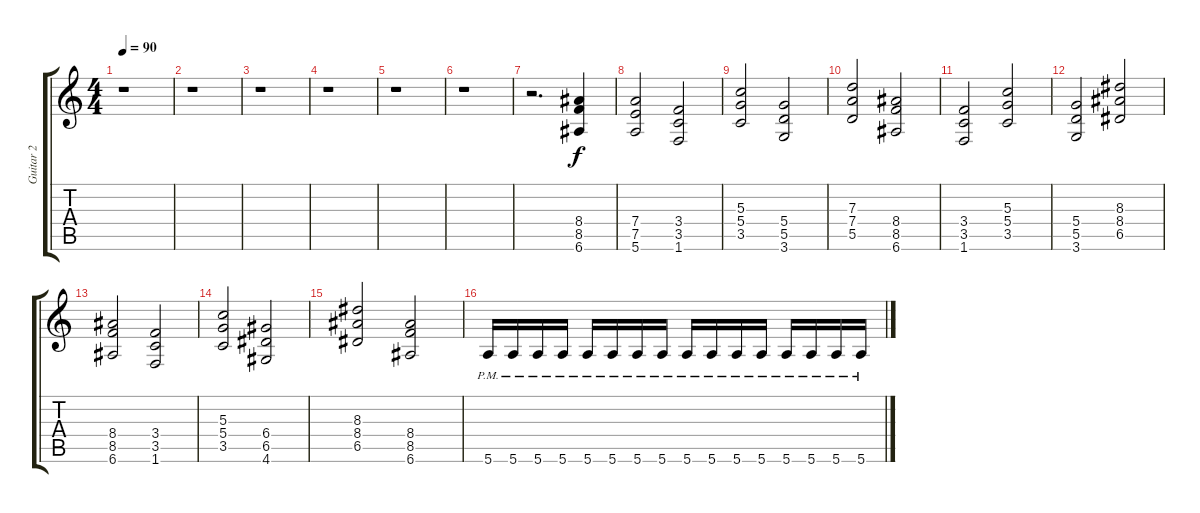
\track ("Guitar 2" "Guitar 2") {instrument overdrivenguitar}
\staff {score tabs}
\tuning (E4 B3 G3 D3 A2 E2) {hide}
\ts (4 4)
\tempo 90
\clef g2
\ks c
r.1{dy f} |
r.1 |
r.1 |
r.1 |
r.1 |
r.1 |
r.2{d} (8.4 8.5 6.6).4 |
(7.4 7.5 5.6).2 (3.4 3.5 1.6).2 |
(5.3 5.4 3.5).2 (5.4 5.5 3.6).2 |
(7.3 7.4 5.5).2 (8.4 8.5 6.6).2 |
(3.4 3.5 1.6).2 (5.3 5.4 3.5).2 |
(5.4 5.5 3.6).2 (8.3 8.4 6.5).2 |
(8.4 8.5 6.6).2 (3.4 3.5 1.6).2 |
(5.3 5.4 3.5).2 (6.4 6.5 4.6).2 |
(8.3 8.4 6.5).2 (8.4 8.5 6.6).2 |
5.6{pm}.16 5.6{pm}.16 5.6{pm}.16 5.6{pm}.16 5.6{pm}.16 5.6{pm}.16 5.6{pm}.16 5.6{pm}.16 5.6{pm}.16 5.6{pm}.16 5.6{pm}.16 5.6{pm}.16 5.6{pm}.16 5.6{pm}.16 5.6{pm}.16 5.6{pm}.16
